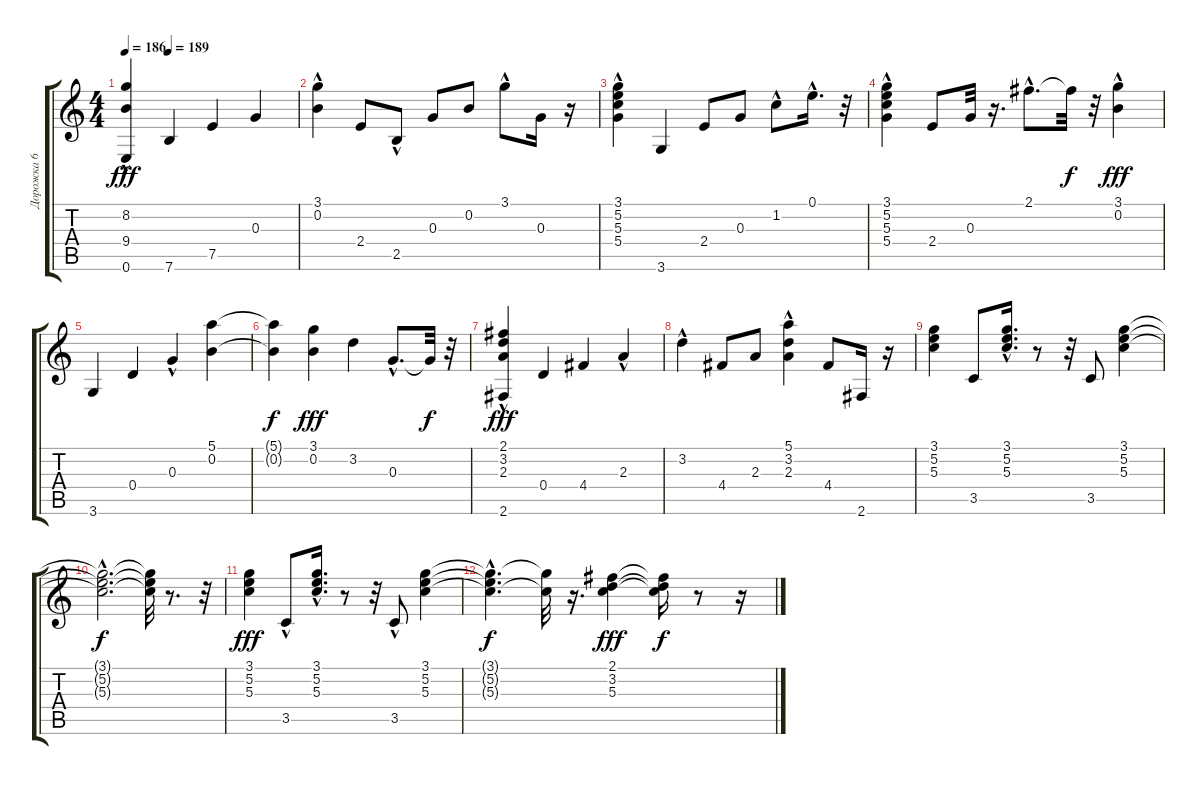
\track ("Дорожка 6" "Дорожка 6") {instrument acousticguitarnylon}
\staff {score tabs}
\tuning (E4 B3 G3 D3 A2 E2) {hide}
\ts (4 4)
\tempo 186
\tempo (189 0.25)
\clef g2
\ks c
(8.2{hac} 9.4{hac} 0.6).4{dy fff} 7.6.4 7.5.4 0.3.4 |
(3.1 0.2{hac}).4 2.4.8 2.5{hac}.8 0.3.8 0.2.8 3.1{hac}.8 0.3.16 r.16 |
(3.1{hac} 5.2 5.3 5.4).4 3.6.4 2.4.8 0.3.8 1.2{hac}.8 0.1{hac}.16{d} r.32 |
(3.1{hac} 5.2{hac} 5.3 5.4).4 2.4.8 0.3.32 r.16{d} 2.1{hac}.8{d} 2.1{t}.32{dy f} r.32 (3.1{hac} 0.2{hac}).4{dy fff} |
3.6.4 0.4.4 0.3{hac}.4 (5.1 0.2).4 |
(5.1{t} 0.2{t}).4{dy f} (3.1 0.2).4{dy fff} 3.2.4 0.3{hac}.8{d} 0.3{t}.32{dy f} r.32 |
(2.1 3.2{hac} 2.3 2.6).4{dy fff} 0.4.4 4.4.4 2.3{hac}.4 |
3.2{hac}.4 4.4.8 2.3.8 (5.1{hac} 3.2{hac} 2.3).4 4.4.8 2.6.16 r.16 |
(3.1 5.2 5.3).4 3.5.8 (3.1{hac} 5.2 5.3).16{d} r.8 r.32 3.5.8 (3.1 5.2 5.3).4 |
(3.1{hac t} 5.2{hac t} 5.3{hac t}).2{d dy f} (3.1{t} 5.2{t} 5.3{t}).32 r.8{d} r.32 |
(3.1 5.2 5.3).4{dy fff} 3.5{hac}.8 (3.1{hac} 5.2 5.3).16{d} r.8 r.32 3.5{hac}.8 (3.1 5.2 5.3).4 |
(3.1{hac t} 5.2{t} 5.3{hac t}).4{d dy f} (3.1{t} 5.3{t}).32 r.16{d} (2.1 3.2 5.3).4{dy fff} (2.1{t} 3.2{t} 5.3{t}).16{dy f} r.8 r.16
